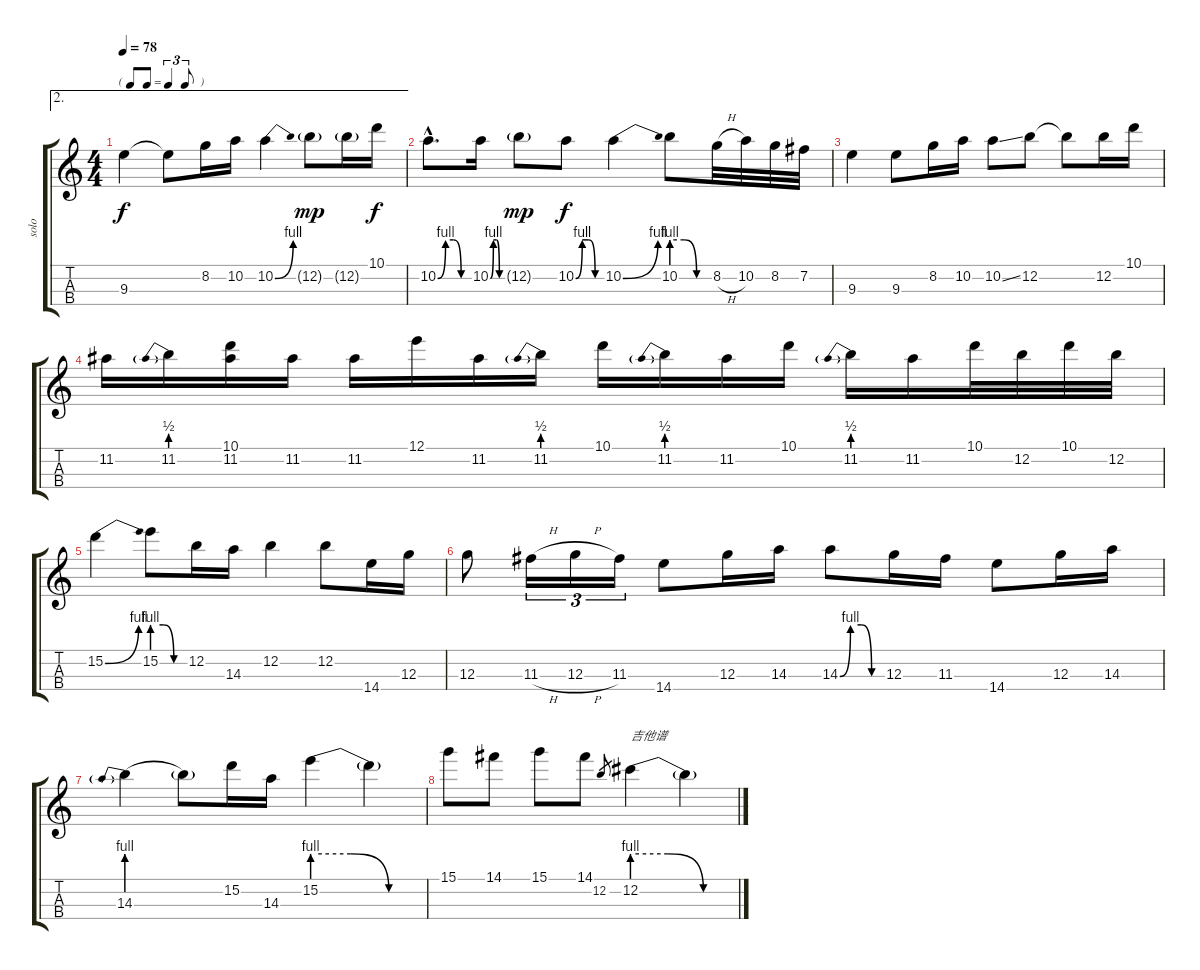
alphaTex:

\track ("solo" "solo") {instrument electricbassfinger}
\staff {score tabs}
\tuning (E4 B3 G3 D3) {hide}
\ae 2
\ts (4 4)
\tf triplet8th
\tempo 78
\clef g2
\ks c
9.3.4{dy f} 9.3{t}.8 8.2.16 10.2.16 10.2{be (bend 0 0 60 4)}.4 12.2{g}.8{dy mp} 12.2{g}.16 10.1.16{dy f} |
10.2{be (custom 0 0 15 4 30 4 45 0 60 0) hac}.8{d} 10.2{be (custom 0 0 15 4 30 4 45 0 60 0)}.16 12.2{g}.8{dy mp} 10.2{be (custom 0 0 15 4 30 4 45 0 60 0)}.8{dy f} 10.2{be (bend 0 0 60 4)}.4 10.2{be (custom 0 4 20 4 40 0 60 0)}.8 8.2{h}.32 10.2.32 8.2.32 7.2.32 |
9.3.4 9.3.8 8.2.16 10.2.16 10.2{ss}.8 12.2.8 12.2{t}.8 12.2.16 10.1.16 |
11.2.16 11.2{be (prebend 0 2 60 2)}.16 (10.1 11.2).16 11.2.16 11.2.16 12.1.16 11.2.16 11.2{be (prebend 0 2 60 2)}.16 10.1.16 11.2{be (prebend 0 2 60 2)}.16 11.2.16 10.1.16 11.2{be (prebend 0 2 60 2)}.16 11.2.16 10.1.32 12.2.32 10.1.32 12.2.32 |
15.2{be (bend 0 0 60 4)}.4 15.2{be (custom 0 4 20 4 40 0 60 0)}.8 12.2.16 14.3.16 12.2.4 12.2.8 14.4.16 12.3.16 |
12.3.8 11.3{h}.16{tu (3 2)} 12.3{h}.16{tu (3 2)} 11.3.16{tu (3 2)} 14.4.8 12.3.16 14.3.16 14.3{be (custom 0 0 15 4 30 4 45 0 60 0)}.8 12.3.16 11.3.16 14.4.8 12.3.16 14.3.16 |
14.3{be (prebend 0 4 60 4)}.4 14.3{t}.8 15.2.16 14.3.16 15.2{be (custom 0 4 20 4 40 0 60 0)}.4 15.2{t}.4 |
15.1.8 14.1.8 15.1.8 14.1.8 12.2.8{gr} 12.2{be (custom 0 4 20 4 40 0 60 0)}.4{txt "吉他谱"} 12.2{t}.4
